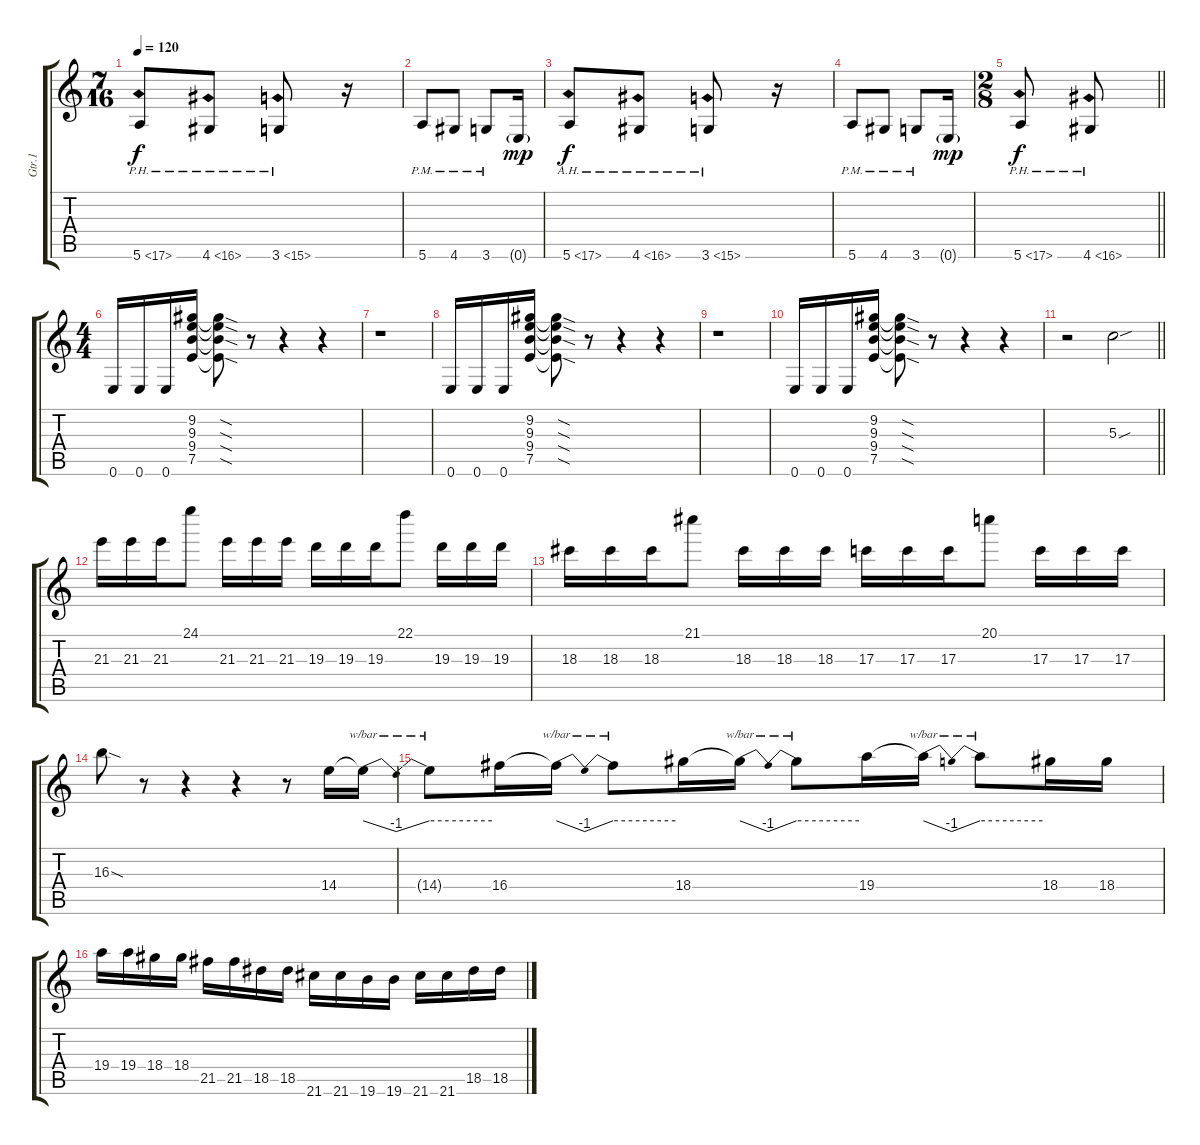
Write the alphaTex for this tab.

\track ("Gtr.1" "Gtr.1") {instrument distortionguitar}
\staff {score tabs}
\tuning (E4 B3 G3 D3 A2 E2) {hide}
\ts (7 16)
\tempo 120
\clef g2
\ks c
5.6{ph 12}.8{dy f} 4.6{ph 12}.8 3.6{ph 12}.8 r.16 |
5.6{pm}.8 4.6{pm}.8 3.6{pm}.8 0.6{g}.16{dy mp} |
5.6{ah 12}.8{dy f} 4.6{ah 12}.8 3.6{ah 12}.8 r.16 |
5.6{pm}.8 4.6{pm}.8 3.6{pm}.8 0.6{g}.16{dy mp} |
\ts (2 8)
\barLineRight lightlight
5.6{ph 12}.8{dy f} 4.6{ph 12}.8 |
\ts (4 4)
0.6.16 0.6.16 0.6.16 (9.2 9.3 9.4 7.5).16 (9.2{sod t} 9.3{sod t} 9.4{sod t} 7.5{sod t}).8 r.8 r.4 r.4 |
r.1 |
0.6.16 0.6.16 0.6.16 (9.2 9.3 9.4 7.5).16 (9.2{sod t} 9.3{sod t} 9.4{sod t} 7.5{sod t}).8 r.8 r.4 r.4 |
r.1 |
0.6.16 0.6.16 0.6.16 (9.2 9.3 9.4 7.5).16 (9.2{sod t} 9.3{sod t} 9.4{sod t} 7.5{sod t}).8 r.8 r.4 r.4 |
\barLineRight lightlight
r.2 5.3{sou}.2 |
21.3.16 21.3.16 21.3.16 24.1.8 21.3.16 21.3.16 21.3.16 19.3.16 19.3.16 19.3.16 22.1.8 19.3.16 19.3.16 19.3.16 |
18.3.16 18.3.16 18.3.16 21.1.8 18.3.16 18.3.16 18.3.16 17.3.16 17.3.16 17.3.16 20.1.8 17.3.16 17.3.16 17.3.16 |
16.3{sod}.8 r.8 r.4 r.4 r.8 14.4.16 14.4{t}.16{tbe (dip default 0 0 30 -4 60 0)} |
14.4{t}.8{tbe (hold default 0 0 60 0)} 16.4.16 16.4{t}.16{tbe (dip default 0 0 30 -4 60 0)} 16.4{t}.8{tbe (hold default 0 0 60 0)} 18.4.16 18.4{t}.16{tbe (dip default 0 0 30 -4 60 0)} 18.4{t}.8{tbe (hold default 0 0 60 0)} 19.4.16 19.4{t}.16{tbe (dip default 0 0 30 -4 60 0)} 19.4{t}.8{tbe (hold default 0 0 60 0)} 18.4.16 18.4.16 |
19.4.16 19.4.16 18.4.16 18.4.16 21.5.16 21.5.16 18.5.16 18.5.16 21.6.16 21.6.16 19.6.16 19.6.16 21.6.16 21.6.16 18.5.16 18.5.16
